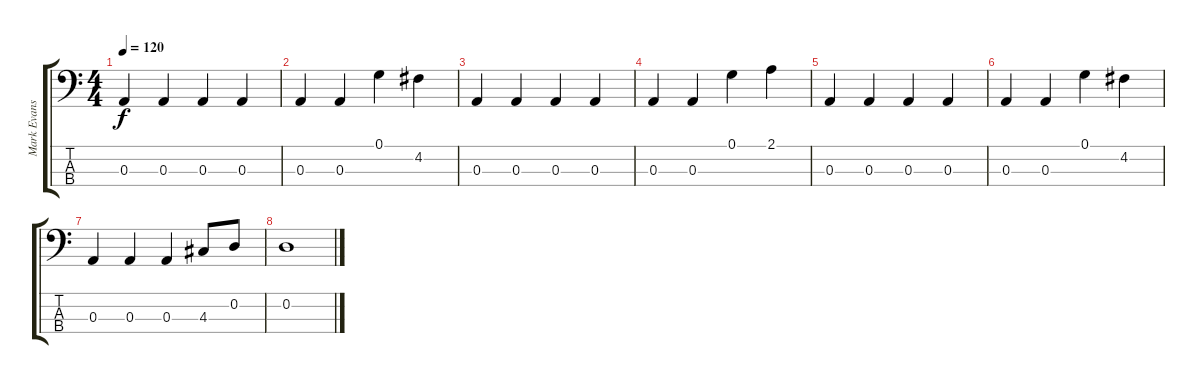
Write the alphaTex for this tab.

\track ("Mark Evans" "Mark Evans") {instrument electricbasspick}
\staff {score tabs}
\tuning (G2 D2 A1 E1) {hide}
\ts (4 4)
\tempo 120
\clef f4
\ks c
0.3.4{dy f} 0.3.4 0.3.4 0.3.4 |
0.3.4 0.3.4 0.1.4 4.2.4 |
0.3.4 0.3.4 0.3.4 0.3.4 |
0.3.4 0.3.4 0.1.4 2.1.4 |
0.3.4 0.3.4 0.3.4 0.3.4 |
0.3.4 0.3.4 0.1.4 4.2.4 |
0.3.4 0.3.4 0.3.4 4.3.8 0.2.8 |
0.2.1
